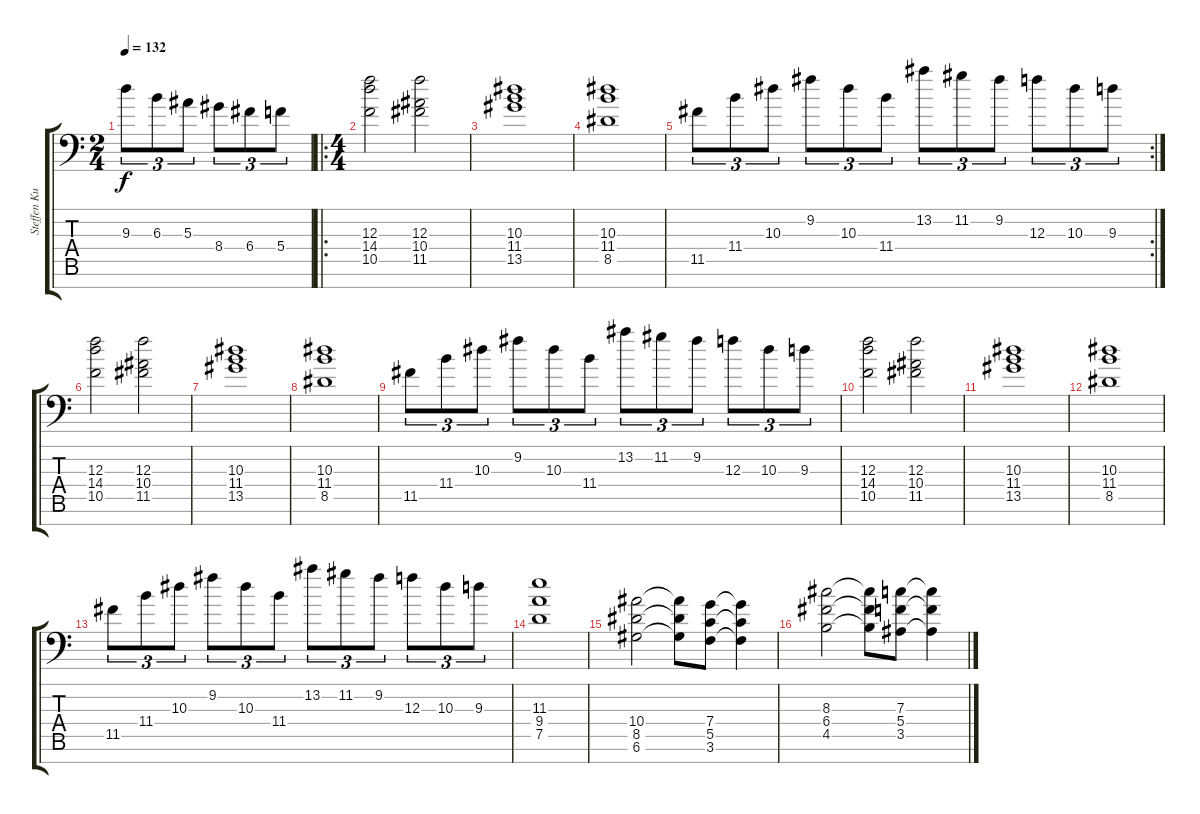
\track ("Steffen Kummerer" "Steffen Ku") {instrument distortionguitar}
\staff {score tabs}
\tuning (D4 A3 F3 C3 G2 D2 A1) {hide}
\ts (2 4)
\tempo 132
\clef f4
\ks c
9.3.8{tu (3 2) dy f} 6.3.8{tu (3 2)} 5.3.8{tu (3 2)} 8.4.8{tu (3 2)} 6.4.8{tu (3 2)} 5.4.8{tu (3 2)} |
\ro
\ts (4 4)
(12.3 14.4 10.5).2 (12.3 10.4 11.5).2 |
(10.3 11.4 13.5).1 |
(10.3 11.4 8.5).1 |
\rc 2
11.5.8{tu (3 2)} 11.4.8{tu (3 2)} 10.3.8{tu (3 2)} 9.2.8{tu (3 2)} 10.3.8{tu (3 2)} 11.4.8{tu (3 2)} 13.2.8{tu (3 2)} 11.2.8{tu (3 2)} 9.2.8{tu (3 2)} 12.3.8{tu (3 2)} 10.3.8{tu (3 2)} 9.3.8{tu (3 2)} |
(12.3 14.4 10.5).2 (12.3 10.4 11.5).2 |
(10.3 11.4 13.5).1 |
(10.3 11.4 8.5).1 |
11.5.8{tu (3 2)} 11.4.8{tu (3 2)} 10.3.8{tu (3 2)} 9.2.8{tu (3 2)} 10.3.8{tu (3 2)} 11.4.8{tu (3 2)} 13.2.8{tu (3 2)} 11.2.8{tu (3 2)} 9.2.8{tu (3 2)} 12.3.8{tu (3 2)} 10.3.8{tu (3 2)} 9.3.8{tu (3 2)} |
(12.3 14.4 10.5).2 (12.3 10.4 11.5).2 |
(10.3 11.4 13.5).1 |
(10.3 11.4 8.5).1 |
11.5.8{tu (3 2)} 11.4.8{tu (3 2)} 10.3.8{tu (3 2)} 9.2.8{tu (3 2)} 10.3.8{tu (3 2)} 11.4.8{tu (3 2)} 13.2.8{tu (3 2)} 11.2.8{tu (3 2)} 9.2.8{tu (3 2)} 12.3.8{tu (3 2)} 10.3.8{tu (3 2)} 9.3.8{tu (3 2)} |
(11.3 9.4 7.5).1 |
(10.4 8.5 6.6).2 (10.4{t} 8.5{t} 6.6{t}).8 (7.4 5.5 3.6).8 (7.4{t} 5.5{t} 3.6{t}).4 |
(8.3 6.4 4.5).2 (8.3{t} 6.4{t} 4.5{t}).8 (7.3 5.4 3.5).8 (7.3{t} 5.4{t} 3.5{t}).4
